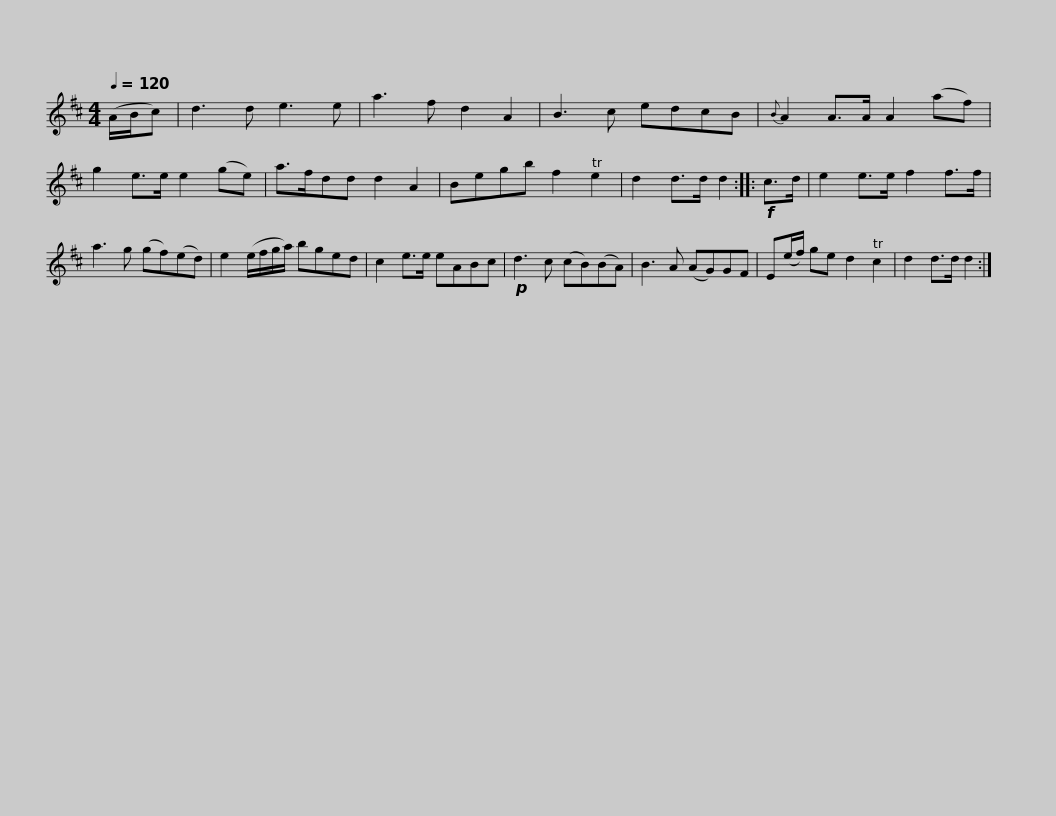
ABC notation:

X:1
L:1/8
Q:1/4=120
M:4/4
I:linebreak $
K:D
V:1 treble
V:1
 (A/B/c) | d3 d e3 e | a3 f d2 A2 | B3 c edcB |{B} A2 A>A A2 (af) | %5
 g2 e>e e2 (ge) | a>fdd d2 A2 |$ Begb f2 e2 | d2 d>d d2 ::!f! c>d | %10
 e2 e>e f2 f>f | a3 g (gf)(ed) | e2 (e/f/g/a/) bged |$ c2 e>e eABc |!p! d3 c (cB)(BA) | %15
 B3 A (AG)GF | E(e/f/) ge d2 c2 | d2 d>d d2 :| %18
